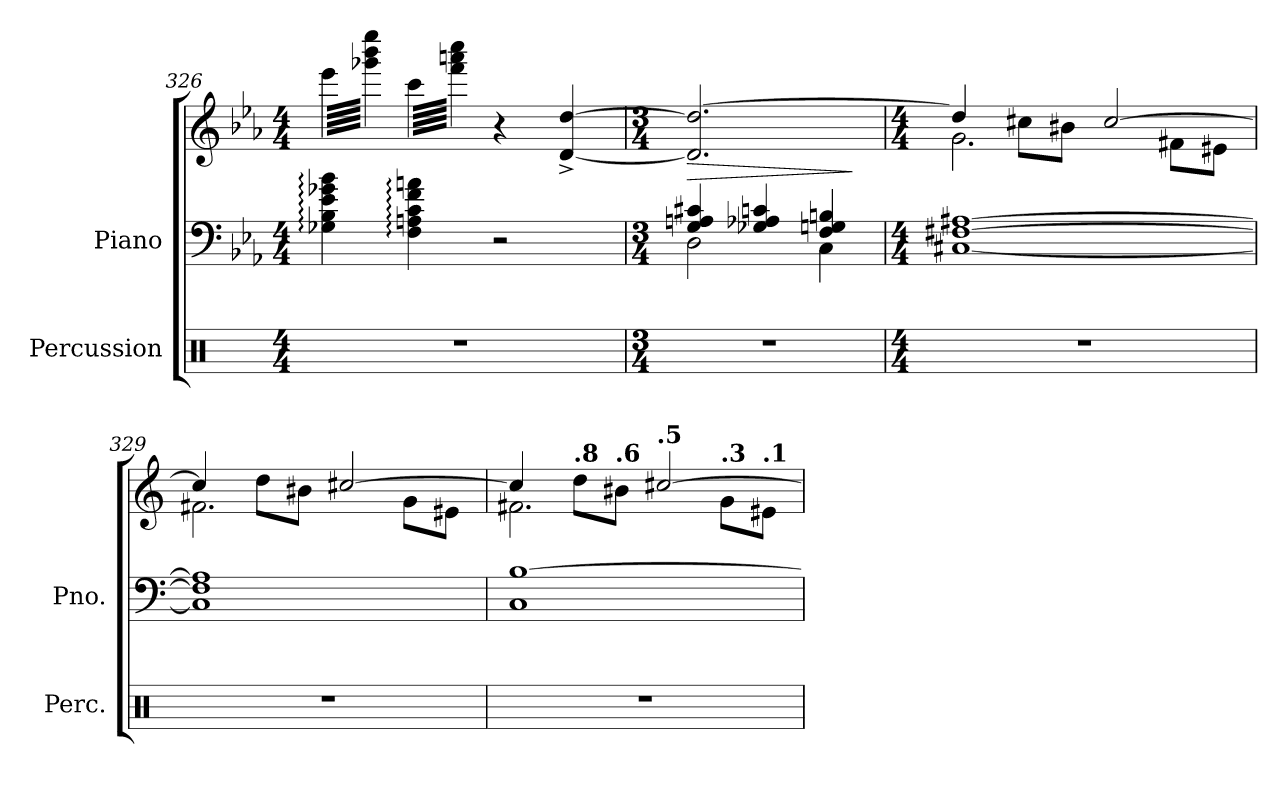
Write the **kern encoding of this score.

**kern	**kern	**kern	**dynam
*part2	*part1	*part1	*part1
*staff3	*staff2	*staff1	*staff1/2
*I"Percussion	*I"Piano	*	*
*I'Perc.	*I'Pno.	*	*
!!LO:LB:g=z
*clefX	*clefF4	*clefG2	*
*k[]	*k[b-e-a-]	*k[b-e-a-]	*
*	*E-:	*E-:	*
*M4/4	*M4/4	*M4/4	*
=326	=326	=326	=326
*	*	*tremolo	*
1r	4G-X\: 4B-\: 4e-\: 4g-X\: 4b-\:	64eee-\LLLL	.
.	.	64ggg-X\ 64bbb-\ 64eeee-\	.
.	.	64eee-\	.
.	.	64ggg-X\ 64bbb-\ 64eeee-\	.
.	.	64eee-\	.
.	.	64ggg-X\ 64bbb-\ 64eeee-\	.
.	.	64eee-\	.
.	.	64ggg-X\ 64bbb-\ 64eeee-\	.
.	.	64eee-\	.
.	.	64ggg-X\ 64bbb-\ 64eeee-\	.
.	.	64eee-\	.
.	.	64ggg-X\ 64bbb-\ 64eeee-\	.
.	.	64eee-\	.
.	.	64ggg-X\ 64bbb-\ 64eeee-\	.
.	.	64eee-\	.
.	.	64ggg-X\ 64bbb-\ 64eeee-\JJJJ	.
.	4F\: 4An\: 4c\: 4f\: 4an\:	64ccc\LLLL	.
.	.	64fff\ 64aaan\ 64cccc\	.
.	.	64ccc\	.
.	.	64fff\ 64aaan\ 64cccc\	.
.	.	64ccc\	.
.	.	64fff\ 64aaan\ 64cccc\	.
.	.	64ccc\	.
.	.	64fff\ 64aaan\ 64cccc\	.
.	.	64ccc\	.
.	.	64fff\ 64aaan\ 64cccc\	.
.	.	64ccc\	.
.	.	64fff\ 64aaan\ 64cccc\	.
.	.	64ccc\	.
.	.	64fff\ 64aaan\ 64cccc\	.
.	.	64ccc\	.
.	.	64fff\ 64aaan\ 64cccc\JJJJ	.
*	*	*Xtremolo	*
.	2r	4r	.
.	.	.	.
.	.	.	.
.	.	.	.
.	.	.	.
.	.	.	.
.	.	.	.
.	.	.	.
.	.	[4d/^ [4dd/^	.
=327	=327	=327	=327
*M3/4	*M3/4	*M3/4	*
*	*^	*	*
!	!	!	!	!LO:HP:b
2.r	4G/ 4An/ 4c#X/	2D\	2.d/] 2.dd/_	>
.	4G-X/ 4A-X/ 4cn/	.	.	.
.	4F/ 4Gn/ 4Bn/	4C\	.	.
*	*v	*v	*	*
.	.	.	]
=328	=328	=328	=328
*	*k[]	*k[]	*
*	*C:	*C:	*
*M4/4	*M4/4	*M4/4	*
*	*	*^	*
!	!	!	!	!LO:DY:b
!	!	!	!	!LO:DY:n=1:b
1r	[1C#X [1F#X [1A#X	4dd/]	2.g\	mf mf
.	.	8cc#X\L	.	.
.	.	8b#X\J	.	.
.	.	[2cc#/	.	.
.	.	.	8f#X\L	.
.	.	.	8e#X\J	.
=329	=329	=329	=329	=329
1r	1C#] 1F#] 1A#]	4cc#/]	2.f#X\	.
.	.	8dd\L	.	.
.	.	8b#X\J	.	.
.	.	[2cc#X/	.	.
.	.	.	8g\L	.
.	.	.	8e#X\J	.
=330	=330	=330	=330	=330
*	*	*MM80	*	*
*	*^	*	*	*
1r	[1B	1C	4cc#/]	2.f#X\	.
*	*	*	*MM83	*	*
!	!	!	!LO:TX:a:B:t=.8	!	!
.	.	.	8dd\L	.	.
*	*	*	*MM85	*	*
!	!	!	!LO:TX:a:B:t=.6	!	!
.	.	.	8b#X\J	.	.
*	*	*	*MM87	*	*
!	!	!	!LO:TX:a:B:t=.5	!	!
.	.	.	[2cc#X/	.	.
*	*	*	*MM91	*	*
!	!	!	!	!LO:TX:a:B:t=.3	!
.	.	.	.	8g\L	.
*	*	*	*MM93	*	*
!	!	!	!	!LO:TX:a:B:t=.1	!
.	.	.	.	8e#X\J	.
*	*v	*v	*	*	*
*	*	*v	*v	*
=	=	=	=
*-	*-	*-	*-
